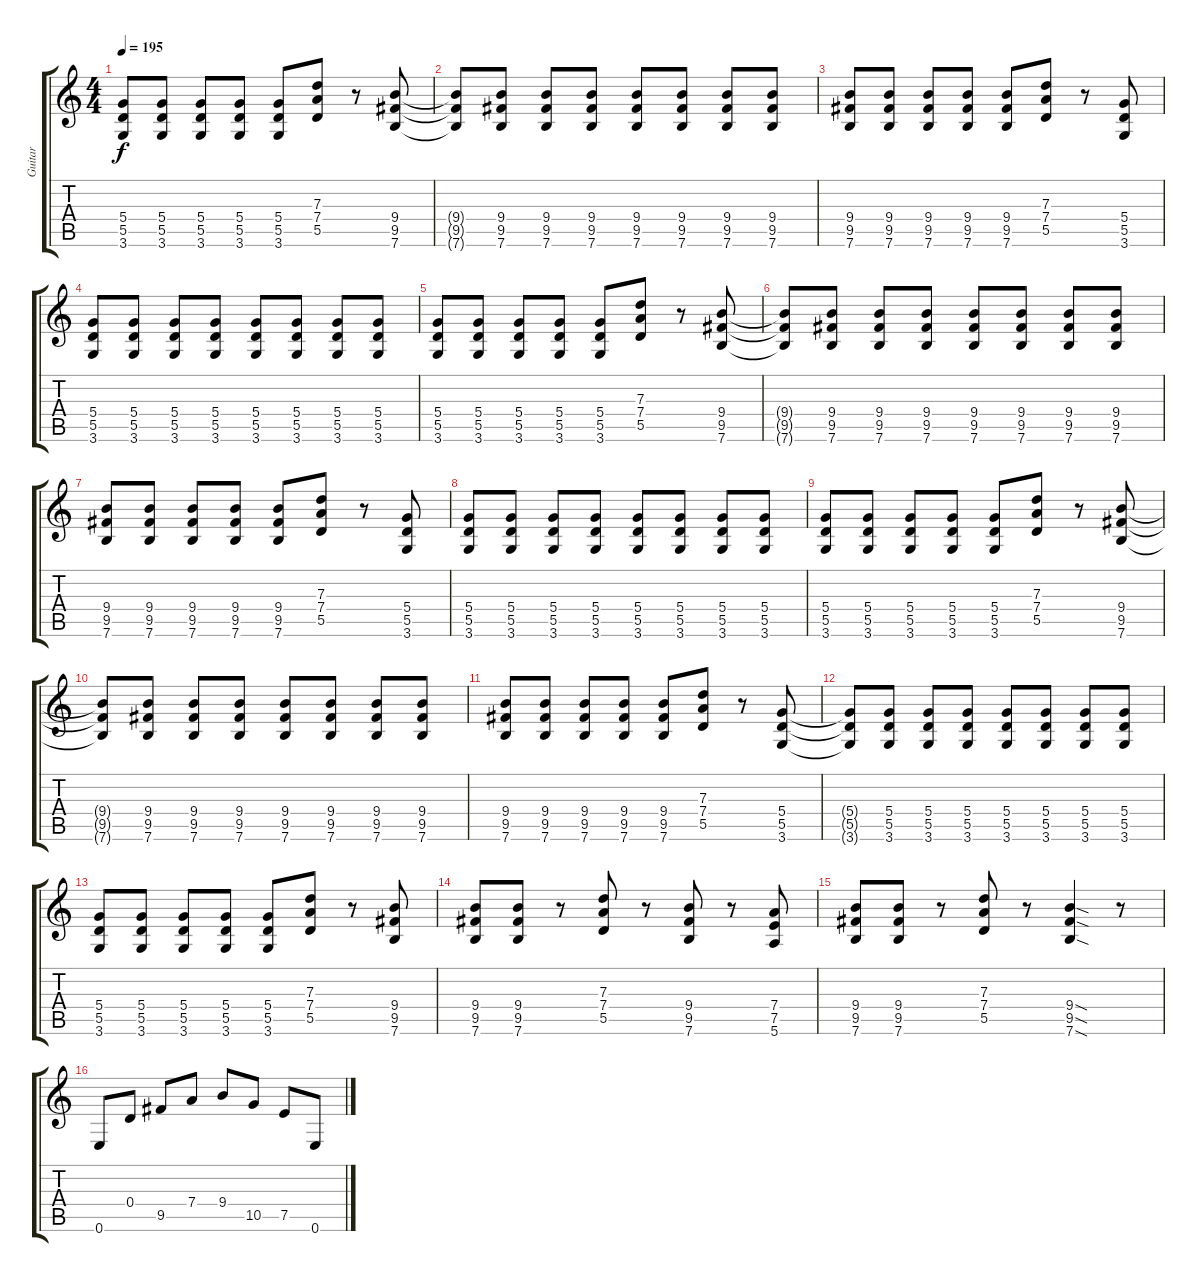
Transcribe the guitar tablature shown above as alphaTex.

\track ("Guitar" "Guitar") {instrument overdrivenguitar}
\staff {score tabs}
\tuning (E4 B3 G3 D3 A2 E2) {hide}
\ts (4 4)
\tempo 195
\clef g2
\ks c
(5.4 5.5 3.6).8{dy f} (5.4 5.5 3.6).8 (5.4 5.5 3.6).8 (5.4 5.5 3.6).8 (5.4 5.5 3.6).8 (7.3 7.4 5.5).8 r.8 (9.4 9.5 7.6).8 |
(9.4{t} 9.5{t} 7.6{t}).8 (9.4 9.5 7.6).8 (9.4 9.5 7.6).8 (9.4 9.5 7.6).8 (9.4 9.5 7.6).8 (9.4 9.5 7.6).8 (9.4 9.5 7.6).8 (9.4 9.5 7.6).8 |
(9.4 9.5 7.6).8 (9.4 9.5 7.6).8 (9.4 9.5 7.6).8 (9.4 9.5 7.6).8 (9.4 9.5 7.6).8 (7.3 7.4 5.5).8 r.8 (5.4 5.5 3.6).8 |
(5.4 5.5 3.6).8 (5.4 5.5 3.6).8 (5.4 5.5 3.6).8 (5.4 5.5 3.6).8 (5.4 5.5 3.6).8 (5.4 5.5 3.6).8 (5.4 5.5 3.6).8 (5.4 5.5 3.6).8 |
(5.4 5.5 3.6).8 (5.4 5.5 3.6).8 (5.4 5.5 3.6).8 (5.4 5.5 3.6).8 (5.4 5.5 3.6).8 (7.3 7.4 5.5).8 r.8 (9.4 9.5 7.6).8 |
(9.4{t} 9.5{t} 7.6{t}).8 (9.4 9.5 7.6).8 (9.4 9.5 7.6).8 (9.4 9.5 7.6).8 (9.4 9.5 7.6).8 (9.4 9.5 7.6).8 (9.4 9.5 7.6).8 (9.4 9.5 7.6).8 |
(9.4 9.5 7.6).8 (9.4 9.5 7.6).8 (9.4 9.5 7.6).8 (9.4 9.5 7.6).8 (9.4 9.5 7.6).8 (7.3 7.4 5.5).8 r.8 (5.4 5.5 3.6).8 |
(5.4 5.5 3.6).8 (5.4 5.5 3.6).8 (5.4 5.5 3.6).8 (5.4 5.5 3.6).8 (5.4 5.5 3.6).8 (5.4 5.5 3.6).8 (5.4 5.5 3.6).8 (5.4 5.5 3.6).8 |
(5.4 5.5 3.6).8 (5.4 5.5 3.6).8 (5.4 5.5 3.6).8 (5.4 5.5 3.6).8 (5.4 5.5 3.6).8 (7.3 7.4 5.5).8 r.8 (9.4 9.5 7.6).8 |
(9.4{t} 9.5{t} 7.6{t}).8 (9.4 9.5 7.6).8 (9.4 9.5 7.6).8 (9.4 9.5 7.6).8 (9.4 9.5 7.6).8 (9.4 9.5 7.6).8 (9.4 9.5 7.6).8 (9.4 9.5 7.6).8 |
(9.4 9.5 7.6).8 (9.4 9.5 7.6).8 (9.4 9.5 7.6).8 (9.4 9.5 7.6).8 (9.4 9.5 7.6).8 (7.3 7.4 5.5).8 r.8 (5.4 5.5 3.6).8 |
(5.4{t} 5.5{t} 3.6{t}).8 (5.4 5.5 3.6).8 (5.4 5.5 3.6).8 (5.4 5.5 3.6).8 (5.4 5.5 3.6).8 (5.4 5.5 3.6).8 (5.4 5.5 3.6).8 (5.4 5.5 3.6).8 |
(5.4 5.5 3.6).8 (5.4 5.5 3.6).8 (5.4 5.5 3.6).8 (5.4 5.5 3.6).8 (5.4 5.5 3.6).8 (7.3 7.4 5.5).8 r.8 (9.4 9.5 7.6).8 |
(9.4 9.5 7.6).8 (9.4 9.5 7.6).8 r.8 (7.3 7.4 5.5).8 r.8 (9.4 9.5 7.6).8 r.8 (7.4 7.5 5.6).8 |
(9.4 9.5 7.6).8 (9.4 9.5 7.6).8 r.8 (7.3 7.4 5.5).8 r.8 (9.4{sod} 9.5{sod} 7.6{sod}).4 r.8 |
0.6.8 0.4.8 9.5.8 7.4.8 9.4.8 10.5.8 7.5.8 0.6.8
